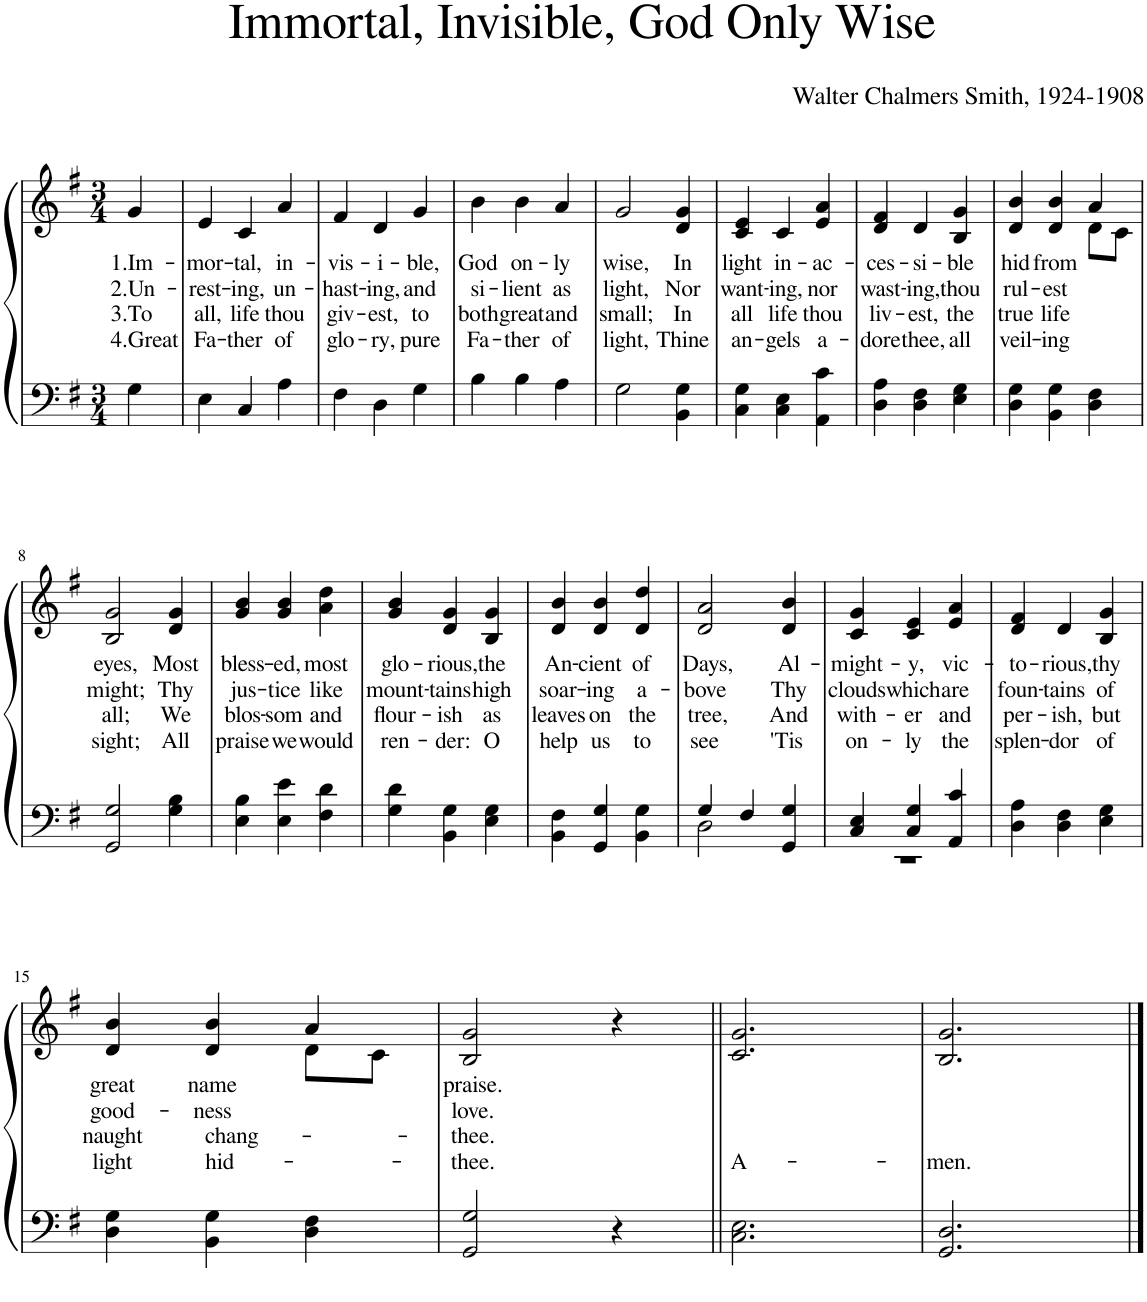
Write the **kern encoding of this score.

**kern	**kern	**text	**text	**text	**text
*part1	*part1	*part1	*part1	*part1	*part1
*staff2	*staff1	*staff1	*staff1	*staff1	*staff1
*I"Piano	*	*	*	*	*
*I'Pno.	*	*	*	*	*
*clefF4	*clefG2	*	*	*	*
*k[f#]	*k[f#]	*	*	*	*
*M3/4	*M3/4	*	*	*	*
=	=	=	=	=	=
!	!	!LO:LY:b	!LO:LY:b	!LO:LY:b	!LO:LY:b
4G\	4g/	1.Im-	2.Un-	3.To	4.Great
=1	=1	=1	=1	=1	=1
!	!	!LO:LY:b	!LO:LY:b	!LO:LY:b	!LO:LY:b
4E\	4e/	-mor-	-rest-	all,	Fa-
!	!	!LO:LY:b	!LO:LY:b	!LO:LY:b	!LO:LY:b
4C/	4c/	-tal,	-ing,	life	-ther
!	!	!LO:LY:b	!LO:LY:b	!LO:LY:b	!LO:LY:b
4A\	4a/	in-	un-	thou	of
=2	=2	=2	=2	=2	=2
!	!	!LO:LY:b	!LO:LY:b	!LO:LY:b	!LO:LY:b
4F#\	4f#/	-vis-	-hast-	giv-	glo-
!	!	!LO:LY:b	!LO:LY:b	!LO:LY:b	!LO:LY:b
4D\	4d/	-i-	-ing,	-est,	-ry,
!	!	!LO:LY:b	!LO:LY:b	!LO:LY:b	!LO:LY:b
4G\	4g/	-ble,	and	to	pure
=3	=3	=3	=3	=3	=3
!	!	!LO:LY:b	!LO:LY:b	!LO:LY:b	!LO:LY:b
4B\	4b\	God	si-	both	Fa-
!	!	!LO:LY:b	!LO:LY:b	!LO:LY:b	!LO:LY:b
4B\	4b\	on-	-lient	great	-ther
!	!	!LO:LY:b	!LO:LY:b	!LO:LY:b	!LO:LY:b
4A\	4a/	-ly	as	and	of
=4	=4	=4	=4	=4	=4
!	!	!LO:LY:b	!LO:LY:b	!LO:LY:b	!LO:LY:b
2G\	2g/	wise,	light,	small;	light,
!	!	!LO:LY:b	!LO:LY:b	!LO:LY:b	!LO:LY:b
4BB\ 4G\	4d/ 4g/	In	Nor	In	Thine
=5	=5	=5	=5	=5	=5
!	!	!LO:LY:b	!LO:LY:b	!LO:LY:b	!LO:LY:b
4C\ 4G\	4c/ 4e/	light	want-	all	an-
!	!	!LO:LY:b	!LO:LY:b	!LO:LY:b	!LO:LY:b
4C\ 4E\	4c/	in-	-ing,	life	-gels
!	!	!LO:LY:b	!LO:LY:b	!LO:LY:b	!LO:LY:b
4AA\ 4c\	4e/ 4a/	-ac-	nor	thou	a-
=6	=6	=6	=6	=6	=6
!	!	!LO:LY:b	!LO:LY:b	!LO:LY:b	!LO:LY:b
4D\ 4A\	4d/ 4f#/	-ces-	wast-	liv-	-dore
!	!	!LO:LY:b	!LO:LY:b	!LO:LY:b	!LO:LY:b
4D\ 4F#\	4d/	-si-	-ing,	-est,	thee,
!	!	!LO:LY:b	!LO:LY:b	!LO:LY:b	!LO:LY:b
4E\ 4G\	4B/ 4g/	-ble	thou	the	all
=7	=7	=7	=7	=7	=7
!	!	!LO:LY:b	!LO:LY:b	!LO:LY:b	!LO:LY:b
*	*^	*	*	*	*
4D\ 4G\	4d/ 4b/	2ryy	hid	rul-	true	veil-
!	!	!	!LO:LY:b	!LO:LY:b	!LO:LY:b	!LO:LY:b
4BB\ 4G\	4d/ 4b/	.	from	-est	life	-ing
4D\ 4F#\	4a/	8d\L	.	.	.	.
.	.	8c\J	.	.	.	.
!!LO:LB:g=z
=8	=8	=8	=8	=8	=8	=8
!	!	!	!LO:LY:b	!LO:LY:b	!LO:LY:b	!LO:LY:b
*	*v	*v	*	*	*	*
2GG/ 2G/	2B/ 2g/	eyes,	might;	all;	sight;
!	!	!LO:LY:b	!LO:LY:b	!LO:LY:b	!LO:LY:b
4G\ 4B\	4d/ 4g/	Most	Thy	We	All
=9	=9	=9	=9	=9	=9
!	!	!LO:LY:b	!LO:LY:b	!LO:LY:b	!LO:LY:b
4E\ 4B\	4g/ 4b/	bless-	jus-	blos-	praise
!	!	!LO:LY:b	!LO:LY:b	!LO:LY:b	!LO:LY:b
4E\ 4e\	4g/ 4b/	-ed,	-tice	-som	we
!	!	!LO:LY:b	!LO:LY:b	!LO:LY:b	!LO:LY:b
4F#\ 4d\	4a\ 4dd\	most	like	and	would
=10	=10	=10	=10	=10	=10
!	!	!LO:LY:b	!LO:LY:b	!LO:LY:b	!LO:LY:b
4G\ 4d\	4g/ 4b/	glo-	mount-	flour-	ren-
!	!	!LO:LY:b	!LO:LY:b	!LO:LY:b	!LO:LY:b
4BB\ 4G\	4d/ 4g/	-rious,	-tains	-ish	-der:
!	!	!LO:LY:b	!LO:LY:b	!LO:LY:b	!LO:LY:b
4E\ 4G\	4B/ 4g/	the	high	as	O
=11	=11	=11	=11	=11	=11
!	!	!LO:LY:b	!LO:LY:b	!LO:LY:b	!LO:LY:b
4BB\ 4F#\	4d/ 4b/	An-	soar-	leaves	help
!	!	!LO:LY:b	!LO:LY:b	!LO:LY:b	!LO:LY:b
4GG/ 4G/	4d/ 4b/	-cient	-ing	on	us
!	!	!LO:LY:b	!LO:LY:b	!LO:LY:b	!LO:LY:b
4BB\ 4G\	4d/ 4dd/	of	a-	the	to
=12	=12	=12	=12	=12	=12
*^	*	*	*	*	*
!	!	!	!LO:LY:b	!LO:LY:b	!LO:LY:b	!LO:LY:b
4G/	2D\	2d/ 2a/	Days,	-bove	tree,	see
4F#/	.	.	.	.	.	.
!	!	!	!LO:LY:b	!LO:LY:b	!LO:LY:b	!LO:LY:b
4GG/ 4G/	4ryy	4d/ 4b/	Al-	Thy	And	'Tis
=13	=13	=13	=13	=13	=13	=13
!	!	!	!LO:LY:b	!LO:LY:b	!LO:LY:b	!LO:LY:b
4C/ 4E/	2.r	4c/ 4g/	-might-	clouds	with-	on-
!	!	!	!LO:LY:b	!LO:LY:b	!LO:LY:b	!LO:LY:b
4C/ 4G/	.	4c/ 4e/	-y,	which	-er	-ly
!	!	!	!LO:LY:b	!LO:LY:b	!LO:LY:b	!LO:LY:b
4AA/ 4c/	.	4e/ 4a/	vic-	are	and	the
*v	*v	*	*	*	*	*
=14	=14	=14	=14	=14	=14
!	!	!LO:LY:b	!LO:LY:b	!LO:LY:b	!LO:LY:b
4D\ 4A\	4d/ 4f#/	-to-	foun-	per-	splen-
!	!	!LO:LY:b	!LO:LY:b	!LO:LY:b	!LO:LY:b
4D\ 4F#\	4d/	-rious,	-tains	-ish,	-dor
!	!	!LO:LY:b	!LO:LY:b	!LO:LY:b	!LO:LY:b
4E\ 4G\	4B/ 4g/	thy	of	but	of
!!LO:LB:g=z
=15	=15	=15	=15	=15	=15
!	!	!LO:LY:b	!LO:LY:b	!LO:LY:b	!LO:LY:b
*	*^	*	*	*	*
4D\ 4G\	4d/ 4b/	2ryy	great	good-	naught	light
!	!	!	!LO:LY:b	!LO:LY:b	!LO:LY:b	!LO:LY:b
4BB\ 4G\	4d/ 4b/	.	name	-ness	chang-	hid-
4D\ 4F#\	4a/	8d\L	.	.	.	.
.	.	8c\J	.	.	.	.
=16	=16	=16	=16	=16	=16	=16
!	!	!	!LO:LY:b	!LO:LY:b	!LO:LY:b	!LO:LY:b
*	*v	*v	*	*	*	*
2GG/ 2G/	2B/ 2g/	praise.	love.	thee.	thee.
4r	4r	.	.	.	.
=17||	=17||	=17||	=17||	=17||	=17||
!	!	!	!	!	!LO:LY:b
2.C\ 2.E\	2.c/ 2.g/	.	.	.	A-
=18	=18	=18	=18	=18	=18
!	!	!	!	!	!LO:LY:b
2.GG/ 2.D/	2.B/ 2.g/	.	.	.	-men.
==	==	==	==	==	==
*-	*-	*-	*-	*-	*-
